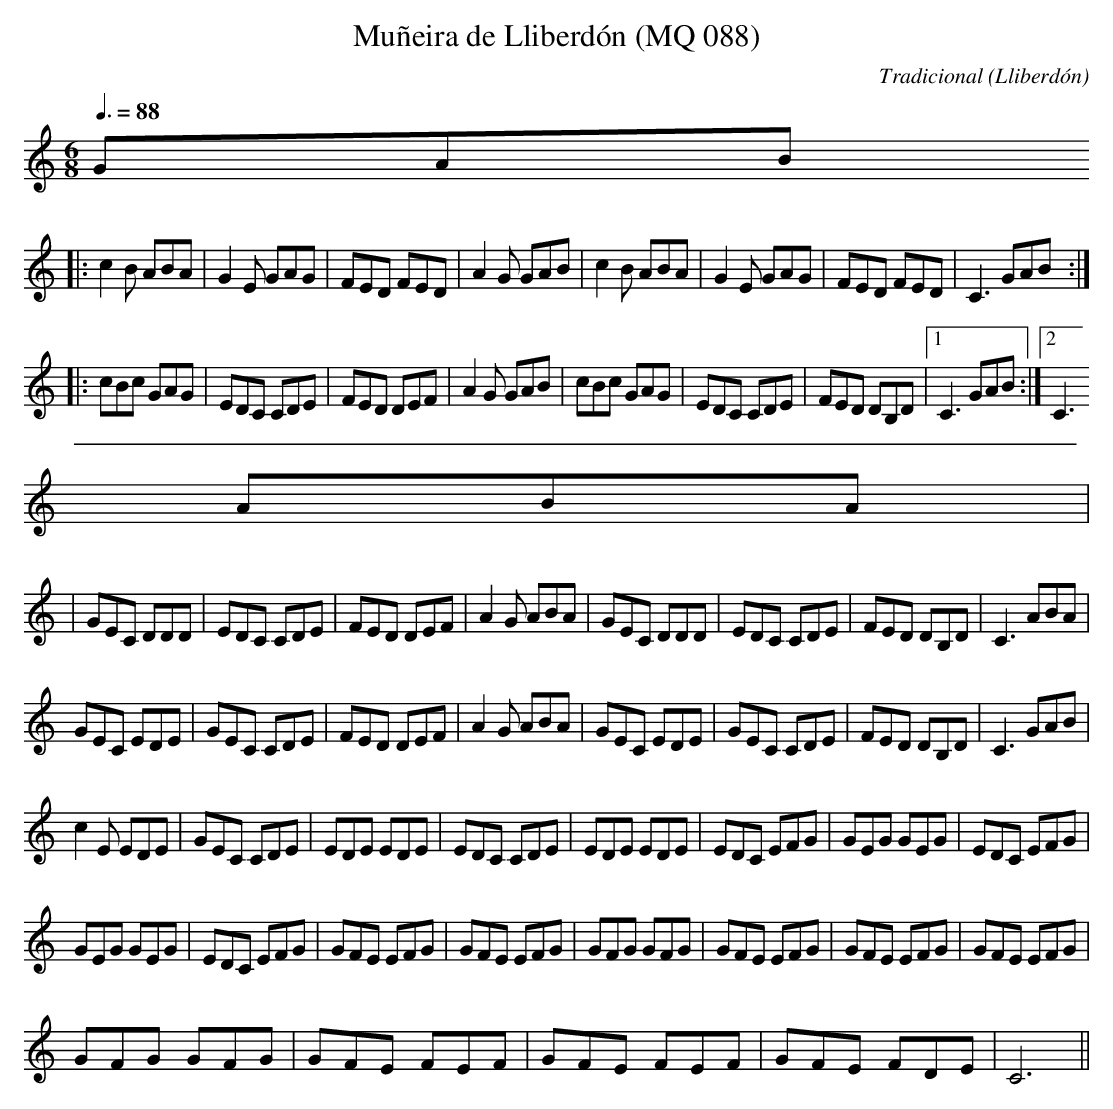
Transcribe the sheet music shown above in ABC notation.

X:1
T:Muñeira de Lliberdón (MQ 088)
C:Tradicional
O:Lliberdón
M:6/8
L:1/8
Q:3/8=88
K:C
GAB
|:c2 B ABA|G2 E GAG|FED FED|A2 G GAB|c2 B ABA|G2 E GAG|FED FED|C3 GAB:|
|:cBc GAG|EDC CDE|FED DEF|A2 G GAB|cBc GAG|EDC CDE|FED DB,D|[1 C3 GAB:|[2 C3
ABA|
|GEC DDD|EDC CDE|FED DEF|A2 G ABA|GEC DDD|EDC CDE|FED DB,D|C3 ABA|
GEC EDE|GEC CDE|FED DEF|A2 G ABA|GEC EDE|GEC CDE|FED DB,D|C3 GAB|
c2 E EDE|GEC CDE|EDE EDE|EDC CDE|EDE EDE|EDC EFG|GEG GEG|EDC EFG|
GEG GEG|EDC EFG|GFE EFG|GFE EFG|GFG GFG|GFE EFG|GFE EFG|GFE EFG|
GFG GFG|GFE FEF|GFE FEF|GFE FDE|C6||
